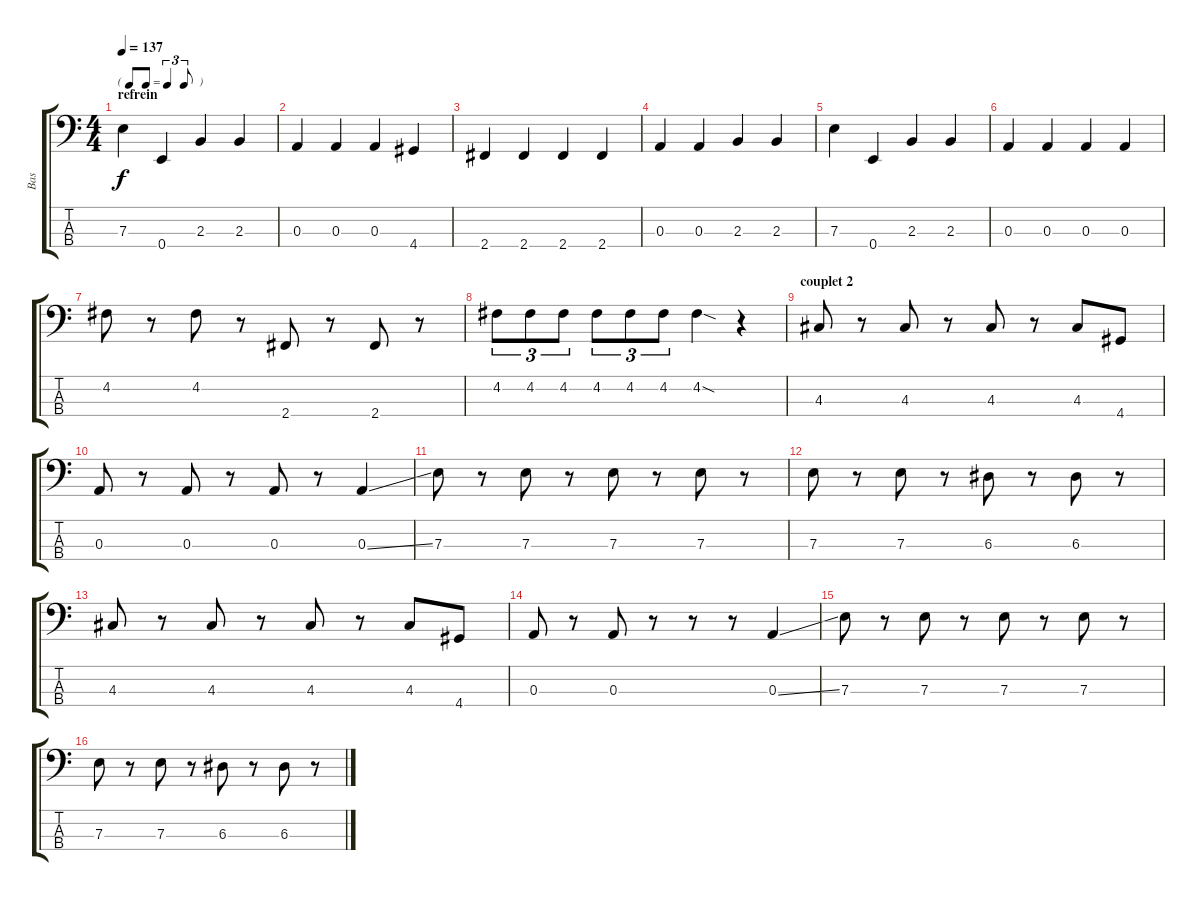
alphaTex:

\track ("Bas" "Bas") {instrument electricbassfinger}
\staff {score tabs}
\tuning (G2 D2 A1 E1) {hide}
\ts (4 4)
\tf triplet8th
\section ("" "refrein")
\tempo 137
\clef f4
\ks c
7.3.4{dy f} 0.4.4 2.3.4 2.3.4 |
0.3.4 0.3.4 0.3.4 4.4.4 |
2.4.4 2.4.4 2.4.4 2.4.4 |
0.3.4 0.3.4 2.3.4 2.3.4 |
7.3.4 0.4.4 2.3.4 2.3.4 |
0.3.4 0.3.4 0.3.4 0.3.4 |
4.2.8 r.8 4.2.8 r.8 2.4.8 r.8 2.4.8 r.8 |
4.2.8{tu (3 2)} 4.2.8{tu (3 2)} 4.2.8{tu (3 2)} 4.2.8{tu (3 2)} 4.2.8{tu (3 2)} 4.2.8{tu (3 2)} 4.2{sod}.4 r.4 |
\section ("" "couplet 2")
4.3.8 r.8 4.3.8 r.8 4.3.8 r.8 4.3.8 4.4.8 |
0.3.8 r.8 0.3.8 r.8 0.3.8 r.8 0.3{ss}.4 |
7.3.8 r.8 7.3.8 r.8 7.3.8 r.8 7.3.8 r.8 |
7.3.8 r.8 7.3.8 r.8 6.3.8 r.8 6.3.8 r.8 |
4.3.8 r.8 4.3.8 r.8 4.3.8 r.8 4.3.8 4.4.8 |
0.3.8 r.8 0.3.8 r.8 r.8 r.8 0.3{ss}.4 |
7.3.8 r.8 7.3.8 r.8 7.3.8 r.8 7.3.8 r.8 |
7.3.8 r.8 7.3.8 r.8 6.3.8 r.8 6.3.8 r.8
